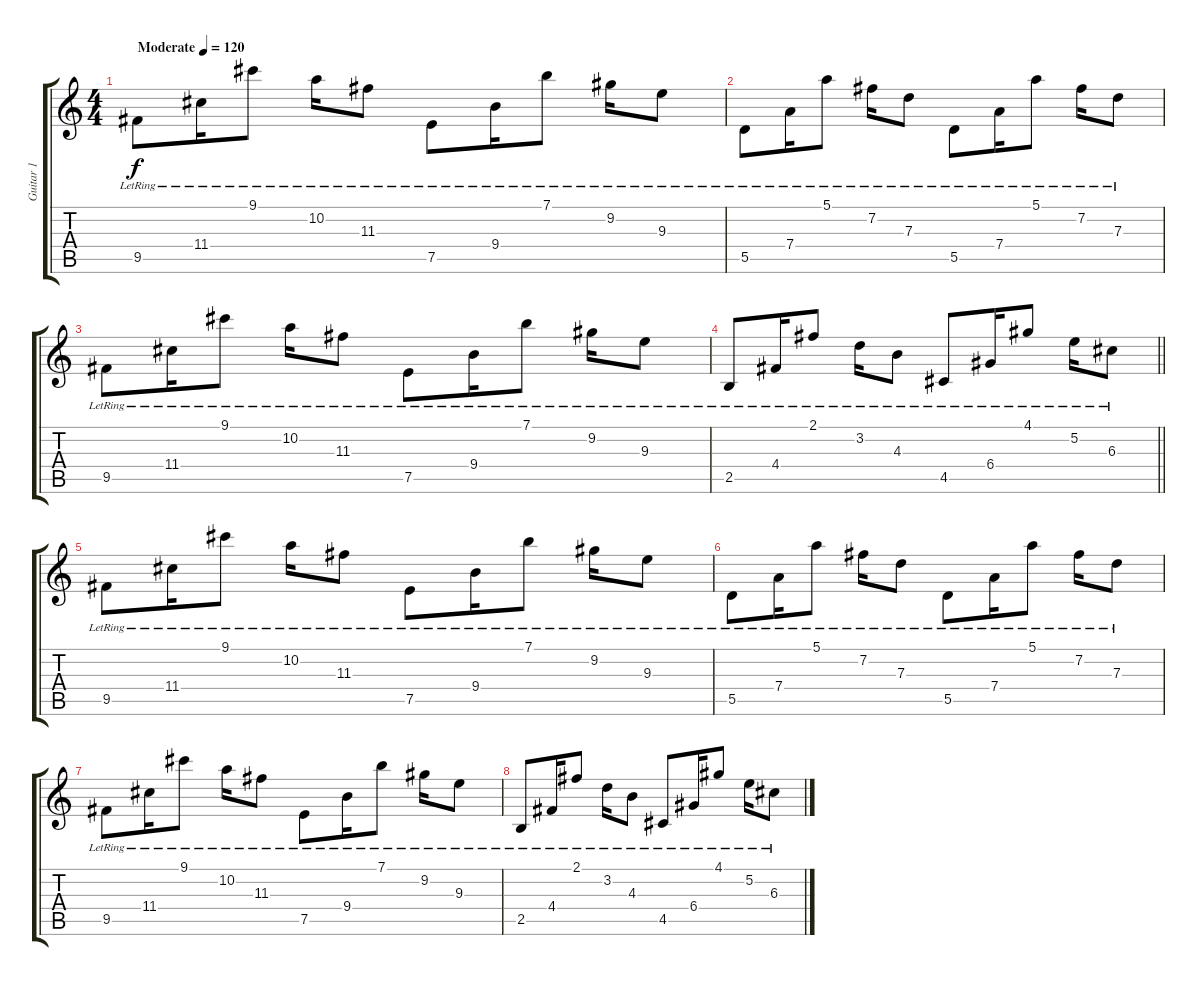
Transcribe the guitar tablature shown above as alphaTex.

\track ("Guitar 1" "Guitar 1") {solo instrument acousticguitarsteel}
\staff {score tabs}
\tuning (E4 B3 G3 D3 A2 E2) {hide}
\ts (4 4)
\tempo (120 "Moderate")
\clef g2
\ks c
9.5{lr}.8{dy f instrument acousticguitarsteel} 11.4{lr}.16 9.1{lr}.8 10.2{lr}.16 11.3{lr}.8 7.5{lr}.8 9.4{lr}.16 7.1{lr}.8 9.2{lr}.16 9.3{lr}.8 |
5.5{lr}.8 7.4{lr}.16 5.1{lr}.8 7.2{lr}.16 7.3{lr}.8 5.5{lr}.8 7.4{lr}.16 5.1{lr}.8 7.2{lr}.16 7.3{lr}.8 |
9.5{lr}.8 11.4{lr}.16 9.1{lr}.8 10.2{lr}.16 11.3{lr}.8 7.5{lr}.8 9.4{lr}.16 7.1{lr}.8 9.2{lr}.16 9.3{lr}.8 |
\barLineRight lightlight
2.5{lr}.8 4.4{lr}.16 2.1{lr}.8 3.2{lr}.16 4.3{lr}.8 4.5{lr}.8 6.4{lr}.16 4.1{lr}.8 5.2{lr}.16 6.3{lr}.8 |
9.5{lr}.8 11.4{lr}.16 9.1{lr}.8 10.2{lr}.16 11.3{lr}.8 7.5{lr}.8 9.4{lr}.16 7.1{lr}.8 9.2{lr}.16 9.3{lr}.8 |
5.5{lr}.8 7.4{lr}.16 5.1{lr}.8 7.2{lr}.16 7.3{lr}.8 5.5{lr}.8 7.4{lr}.16 5.1{lr}.8 7.2{lr}.16 7.3{lr}.8 |
9.5{lr}.8 11.4{lr}.16 9.1{lr}.8 10.2{lr}.16 11.3{lr}.8 7.5{lr}.8 9.4{lr}.16 7.1{lr}.8 9.2{lr}.16 9.3{lr}.8 |
2.5{lr}.8 4.4{lr}.16 2.1{lr}.8 3.2{lr}.16 4.3{lr}.8 4.5{lr}.8 6.4{lr}.16 4.1{lr}.8 5.2{lr}.16 6.3{lr}.8
